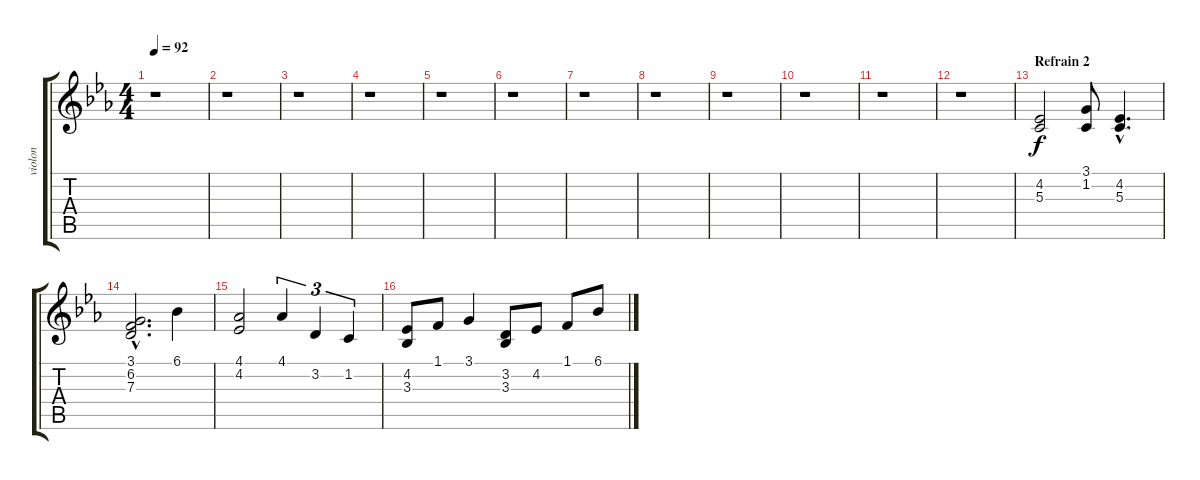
\track ("violon" "violon") {instrument violin}
\staff {score tabs}
\tuning (E4 B3 G3 D3 A2 E2) {hide}
\ts (4 4)
\tempo 92
\clef g2
\ks eb
r.1{dy f} |
r.1 |
r.1 |
r.1 |
r.1 |
r.1 |
r.1 |
r.1 |
r.1 |
r.1 |
r.1 |
r.1 |
\section ("" "Refrain 2")
(4.2 5.3).2 (3.1 1.2).8 (4.2{hac} 5.3{hac}).4{d} |
(3.1{hac} 6.2{hac} 7.3{hac}).2{d} 6.1.4 |
(4.1 4.2).2 4.1.4{tu (3 2)} 3.2.4{tu (3 2)} 1.2.4{tu (3 2)} |
(4.2 3.3).8 1.1.8 3.1.4 (3.2 3.3).8 4.2.8 1.1.8 6.1.8
